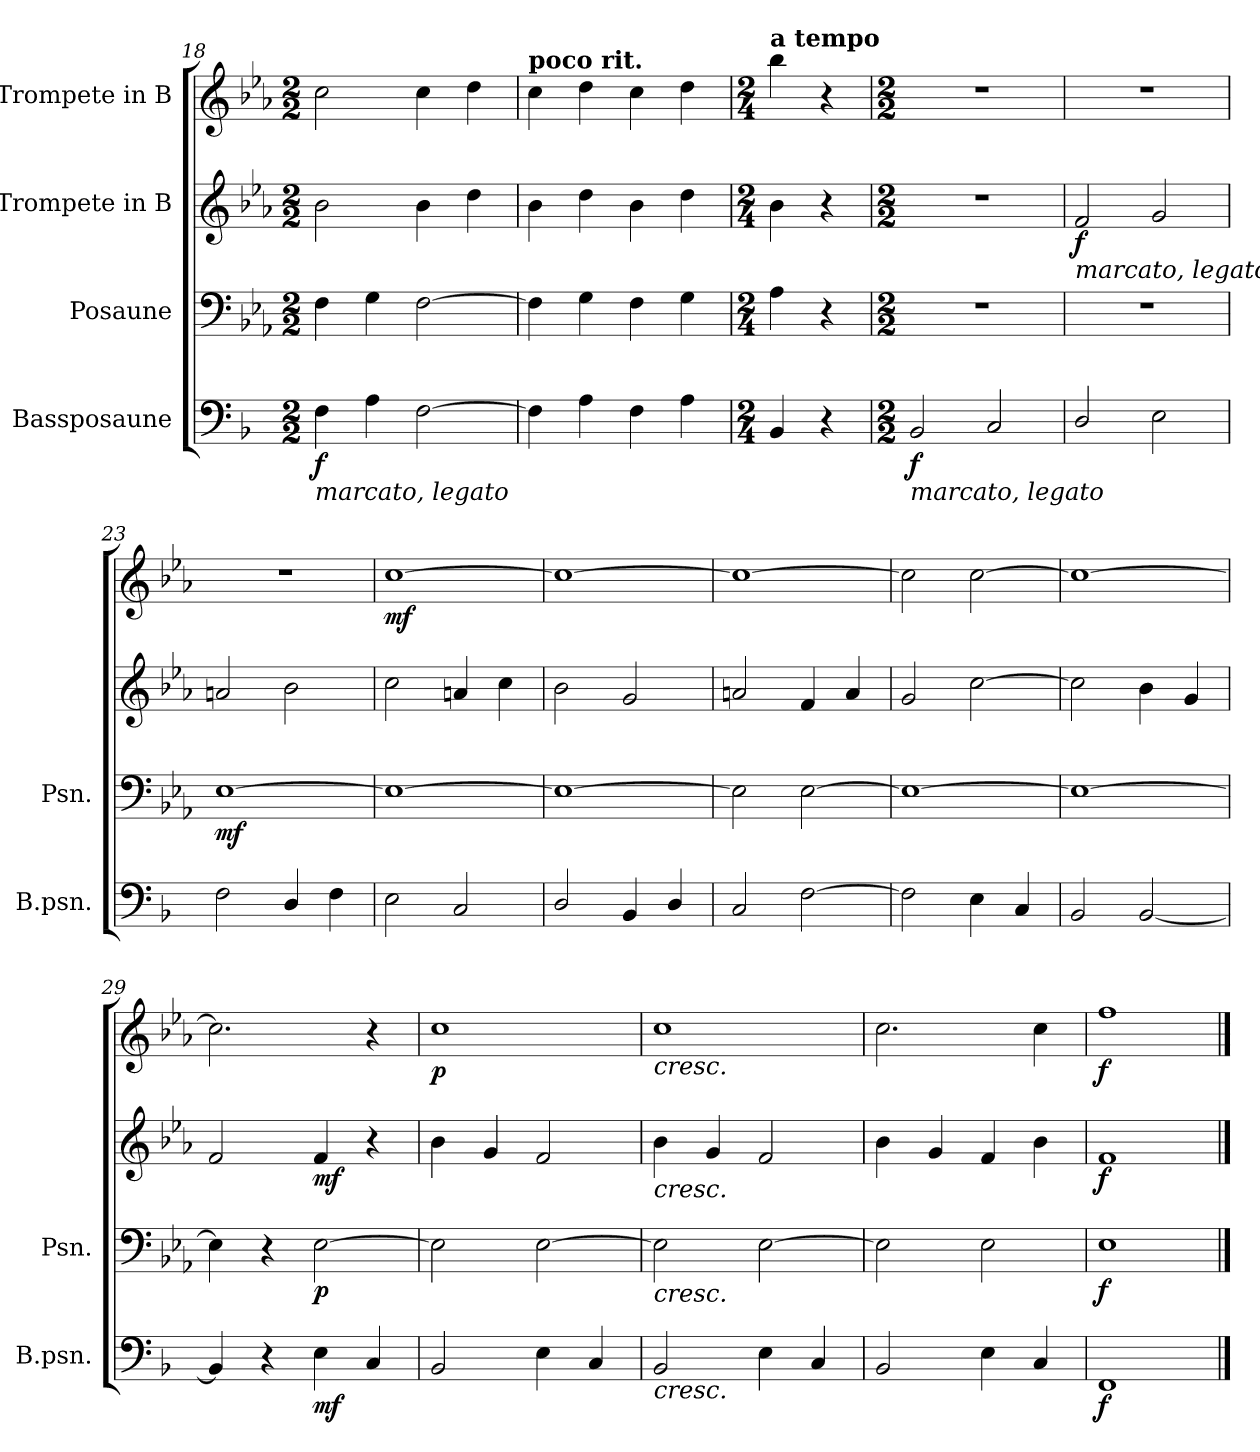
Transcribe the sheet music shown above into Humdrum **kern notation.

**kern	**dynam	**kern	**dynam	**kern	**dynam	**kern	**dynam
*part4	*part4	*part3	*part3	*part2	*part2	*part1	*part1
*staff4	*staff4	*staff3	*staff3	*staff2	*staff2	*staff1	*staff1
*I"Bassposaune	*	*I"Posaune	*	*I"Trompete in B	*	*I"Trompete in B	*
*I'B.psn.	*	*I'Psn.	*	*	*	*	*
*clefF4	*	*clefF4	*	*clefG2	*	*clefG2	*
*ITrd1c2	*	*	*	*ITrd1c2	*	*ITrd1c2	*
*k[b-e-a-]	*	*k[b-e-a-]	*	*k[b-e-a-d-g-]	*	*k[b-e-a-d-g-]	*
*M2/2	*	*M2/2	*	*M2/2	*	*M2/2	*
=18	=18	=18	=18	=18	=18	=18	=18
!LO:TX:b:i:t=marcato, legato	!	!	!	!	!	!	!
!	!LO:DY:b	!	!	!	!	!	!
4E-\	f	4F\	.	2a-\	.	2b-\	.
4G\	.	4G\	.	.	.	.	.
[2E-\	.	[2F\	.	4a-\	.	4b-\	.
.	.	.	.	4cc\	.	4cc\	.
=19	=19	=19	=19	=19	=19	=19	=19
!	!	!	!	!	!	!LO:TX:B:t=poco rit.	!
4E-\]	.	4F\]	.	4a-\	.	4b-\	.
4G\	.	4G\	.	4cc\	.	4cc\	.
4E-\	.	4F\	.	4a-\	.	4b-\	.
4G\	.	4G\	.	4cc\	.	4cc\	.
=20	=20	=20	=20	=20	=20	=20	=20
*M2/4	*	*M2/4	*	*M2/4	*	*M2/4	*
!	!	!	!	!	!	!LO:TX:a:B:t=a tempo	!
4AA-/	.	4A-\	.	4a-\	.	4aa-\	.
4r	.	4r	.	4r	.	4r	.
=21	=21	=21	=21	=21	=21	=21	=21
*M2/2	*	*M2/2	*	*M2/2	*	*M2/2	*
!LO:TX:b:i:t=marcato, legato	!	!	!	!	!	!	!
!	!LO:DY:b	!	!	!	!	!	!
2AA-/	f	1r	.	1r	.	1r	.
2BB-/	.	.	.	.	.	.	.
=22	=22	=22	=22	=22	=22	=22	=22
!	!	!	!	!LO:TX:b:i:t=marcato, legato	!	!	!
!	!	!	!	!	!LO:DY:b	!	!
2C/	.	1r	.	2e-/	f	1r	.
2D\	.	.	.	2f/	.	.	.
=23	=23	=23	=23	=23	=23	=23	=23
!	!	!	!LO:DY:b	!	!	!	!
2E-\	.	[1E-	mf	2gn/	.	1r	.
4C/	.	.	.	2a-\	.	.	.
4E-\	.	.	.	.	.	.	.
=24	=24	=24	=24	=24	=24	=24	=24
!	!	!	!	!	!	!	!LO:DY:b
2D\	.	1E-_	.	2b-\	.	[1b-	mf
2BB-/	.	.	.	4gn/	.	.	.
.	.	.	.	4b-\	.	.	.
=25	=25	=25	=25	=25	=25	=25	=25
2C/	.	1E-_	.	2a-\	.	1b-_	.
4AA-/	.	.	.	2f/	.	.	.
4C/	.	.	.	.	.	.	.
!!LO:LB:g=z
=26	=26	=26	=26	=26	=26	=26	=26
2BB-/	.	2E-\]	.	2gn/	.	1b-_	.
[2E-\	.	[2E-\	.	4e-/	.	.	.
.	.	.	.	4g/	.	.	.
=27	=27	=27	=27	=27	=27	=27	=27
2E-\]	.	1E-_	.	2f/	.	2b-\]	.
4D\	.	.	.	[2b-\	.	[2b-\	.
4BB-/	.	.	.	.	.	.	.
=28	=28	=28	=28	=28	=28	=28	=28
2AA-/	.	1E-_	.	2b-\]	.	1b-_	.
[2AA-/	.	.	.	4a-\	.	.	.
.	.	.	.	4f/	.	.	.
=29	=29	=29	=29	=29	=29	=29	=29
4AA-/]	.	4E-\]	.	2e-/	.	2.b-\]	.
4r	.	4r	.	.	.	.	.
!	!LO:DY:b	!	!LO:DY:b	!	!LO:DY:b	!	!
4D\	mf	[2E-\	p	4e-/	mf	.	.
4BB-/	.	.	.	4r	.	4r	.
=30	=30	=30	=30	=30	=30	=30	=30
!	!	!	!	!	!	!	!LO:DY:b
2AA-/	.	2E-\]	.	4a-\	.	1b-	p
.	.	.	.	4f/	.	.	.
4D\	.	[2E-\	.	2e-/	.	.	.
4BB-/	.	.	.	.	.	.	.
=31	=31	=31	=31	=31	=31	=31	=31
!	!	!	!	!	!	!LO:TX:b:i:t=cresc.	!
!	!	!	!	!LO:TX:b:i:t=cresc.	!	!	!
!	!	!LO:TX:b:i:t=cresc.	!	!	!	!	!
!LO:TX:b:i:t=cresc.	!	!	!	!	!	!	!
2AA-/	.	2E-\]	.	4a-\	.	1b-	.
.	.	.	.	4f/	.	.	.
4D\	.	[2E-\	.	2e-/	.	.	.
4BB-/	.	.	.	.	.	.	.
=32	=32	=32	=32	=32	=32	=32	=32
2AA-/	.	2E-\]	.	4a-\	.	2.b-\	.
.	.	.	.	4f/	.	.	.
4D\	.	2E-\	.	4e-/	.	.	.
4BB-/	.	.	.	4a-\	.	4b-\	.
=33	=33	=33	=33	=33	=33	=33	=33
!	!LO:DY:b	!	!LO:DY:b	!	!LO:DY:b	!	!LO:DY:b
1EE-	f	1E-	f	1e-	f	1ee-	f
==	==	==	==	==	==	==	==
*-	*-	*-	*-	*-	*-	*-	*-
